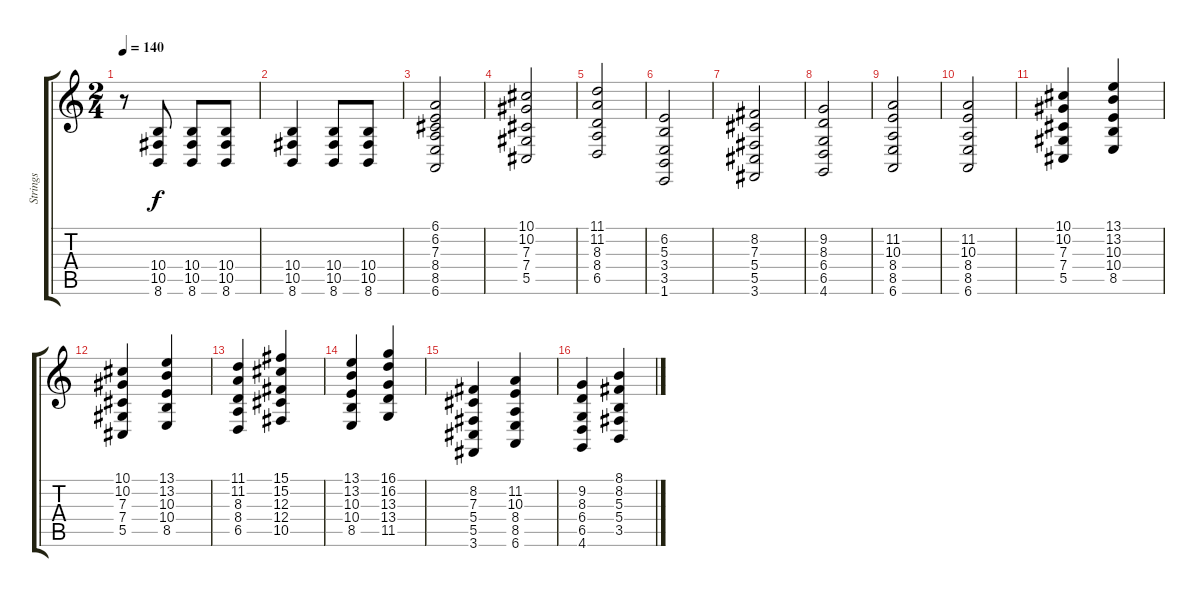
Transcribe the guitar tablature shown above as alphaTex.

\track ("Strings" "Strings") {instrument stringensemble1}
\staff {score tabs}
\tuning (Eb4 Bb3 Gb3 Db3 Ab2 Eb2) {hide}
\ts (2 4)
\tempo 140
\clef g2
\ks c
r.8{dy f} (10.4 10.5 8.6).8 (10.4 10.5 8.6).8 (10.4 10.5 8.6).8 |
(10.4 10.5 8.6).4 (10.4 10.5 8.6).8 (10.4 10.5 8.6).8 |
(6.1 6.2 7.3 8.4 8.5 6.6).2 |
(10.1 10.2 7.3 7.4 5.5).2 |
(11.1 11.2 8.3 8.4 6.5).2 |
(6.2 5.3 3.4 3.5 1.6).2 |
(8.2 7.3 5.4 5.5 3.6).2 |
(9.2 8.3 6.4 6.5 4.6).2 |
(11.2 10.3 8.4 8.5 6.6).2 |
(11.2 10.3 8.4 8.5 6.6).2 |
(10.1 10.2 7.3 7.4 5.5).4 (13.1 13.2 10.3 10.4 8.5).4 |
(10.1 10.2 7.3 7.4 5.5).4 (13.1 13.2 10.3 10.4 8.5).4 |
(11.1 11.2 8.3 8.4 6.5).4 (15.1 15.2 12.3 12.4 10.5).4 |
(13.1 13.2 10.3 10.4 8.5).4 (16.1 16.2 13.3 13.4 11.5).4 |
(8.2 7.3 5.4 5.5 3.6).4 (11.2 10.3 8.4 8.5 6.6).4 |
(9.2 8.3 6.4 6.5 4.6).4 (8.1 8.2 5.3 5.4 3.5).4
